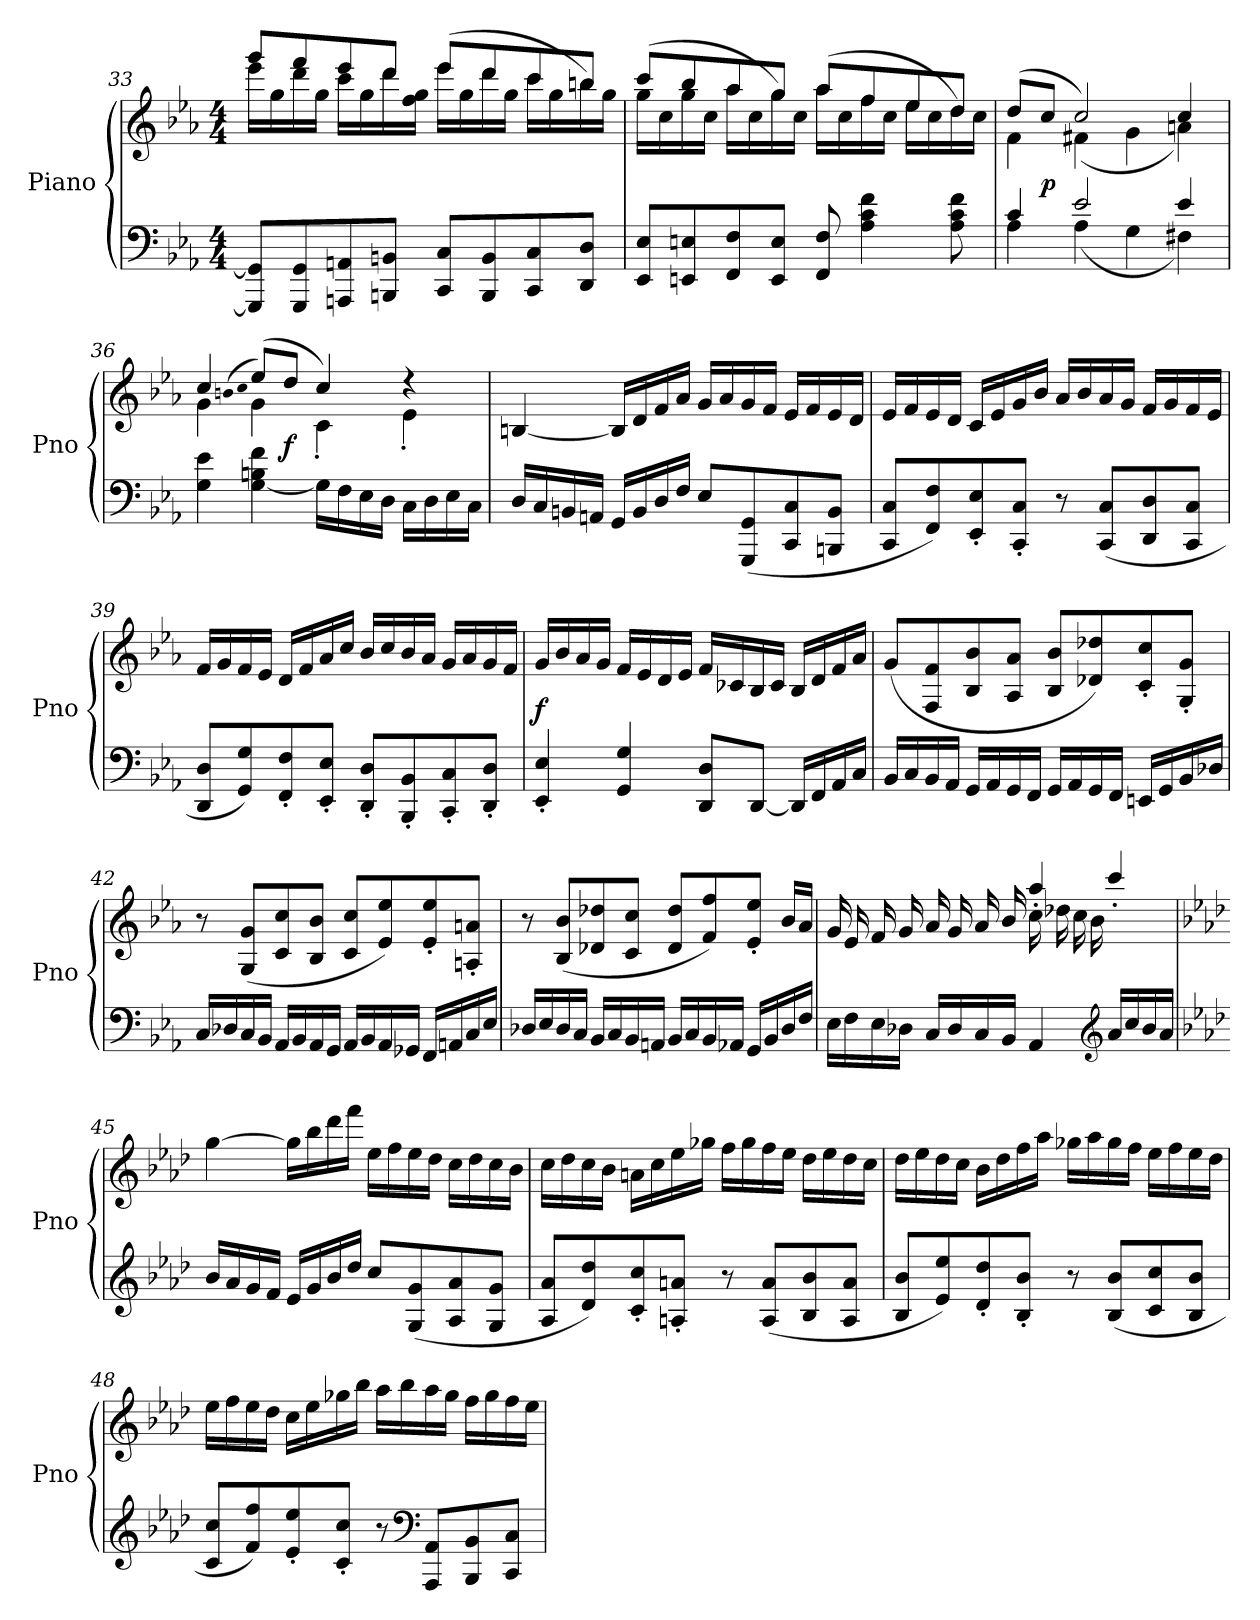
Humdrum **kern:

**kern	**kern	**dynam
*part1	*part1	*part1
*staff2	*staff1	*staff1/2
*I"Piano	*	*
*I'Pno	*	*
*clefF4	*clefG2	*
*k[b-e-a-]	*k[b-e-a-]	*
*c:	*c:	*
*M4/4	*M4/4	*
=33	=33	=33
*	*^	*
8GGG]/ 8GG]/L	8ggg/L	16eee-\LL	.
.	.	16gg\	.
8GGG/ 8GG/	8fff/	16ddd\	.
.	.	16gg\JJ	.
8AAAn/ 8AAn/	8eee-/	16ccc\LL	.
.	.	16gg\	.
8BBBn/ 8BBn/J	8ddd/J	16ddd\	.
.	.	16ff\ 16gg\JJ	.
8CC/ 8C/L	(8eee-/L	16eee-\LL	.
.	.	16gg\	.
8BBB/ 8BB/	8ddd/	16ddd\	.
.	.	16gg\JJ	.
8CC/ 8C/	8ccc/	16ccc\LL	.
.	.	16gg\	.
8DD/ 8D/J	8bbn/J	16bb\)	.
.	.	16gg\JJ	.
=34	=34	=34	=34
8EE-/ 8E-/L	(8ccc/L	16gg\LL	.
.	.	16cc\	.
8EEn/ 8En/	8bb-/	16gg\	.
.	.	16cc\JJ	.
8FF/ 8F/	8aa-/	16aa-\LL	.
.	.	16cc\	.
8EE/ 8E/J	8gg/J	16gg\)	.
.	.	16cc\JJ	.
8FF/ 8F/	(8aa-/L	16aa-\LL	.
.	.	16cc\	.
4A-\ 4c\ 4f\	8ff/	16ff\	.
.	.	16cc\JJ	.
.	8ee-/	16ee-\LL	.
.	.	16cc\	.
8A-\ 8c\ 8f\	8dd/J	16dd\)	.
.	.	16cc\JJ	.
=35	=35	=35	=35
*^	*	*	*
4c/	4A-\	(8dd/L	4f\	.
.	.	8cc/J	.	p
2e-/	(4A-\	2cc/)	(4f#X\	.
.	4G\	.	4g\	.
4e-/	4F#X\)	4cc/	4an\)	.
*v	*v	*	*	*
=36	=36	=36	=36
4G\ 4e-\	4cc/	4g\	.
.	(qbn	.	.
.	qcc	.	.
[4G\ 4Bn\ 4f\	(8ee-/L)	4g\	.
.	8dd/J	.	f
16G\LL]	4cc/)	4c'\	.
16F\	.	.	.
16E-\	.	.	.
16D\JJ	.	.	.
16C\LL	4r	4e-'\	.
16D\	.	.	.
16E-\	.	.	.
16C\JJ	.	.	.
*	*v	*v	*
=37	=37	=37
16D/LL	[4Bn/	.
16C/	.	.
16BBn/	.	.
16AAn/JJ	.	.
16GG/LL	16B/LL]	.
16BB/	16d/	.
16D/	16f/	.
16F/JJ	16a-/JJ	.
8E-/L	16g/LL	.
.	16a-/	.
(8GGG/ 8GG/	16g/	.
.	16f/JJ	.
8CC/ 8C/	16e-/LL	.
.	16f/	.
8BBBn/ 8BB/J	16e-/	.
.	16d/JJ	.
=38	=38	=38
8CC/ 8C/L	16e-/LL	.
.	16f/	.
8FF/ 8F/)	16e-/	.
.	16d/JJ	.
8EE-'/ 8E-'/	16c/LL	.
.	16e-/	.
8CC'/ 8C'/J	16g/	.
.	16b-/JJ	.
8r	16a-/LL	.
.	16b-/	.
(8CC/ 8C/L	16a-/	.
.	16g/JJ	.
8DD/ 8D/	16f/LL	.
.	16g/	.
8CC/ 8C/J	16f/	.
.	16e-/JJ	.
=39	=39	=39
8DD/ 8D/L	16f/LL	.
.	16g/	.
8GG/ 8G/)	16f/	.
.	16e-/JJ	.
8FF'/ 8F'/	16d/LL	.
.	16f/	.
8EE-'/ 8E-'/J	16a-/	.
.	16cc/JJ	.
8DD'/ 8D'/L	16b-/LL	.
.	16cc/	.
8BBB-'/ 8BB-'/	16b-/	.
.	16a-/JJ	.
8CC'/ 8C'/	16g/LL	.
.	16a-/	.
8DD'/ 8D'/J	16g/	.
.	16f/JJ	.
=40	=40	=40
4EE-'/ 4E-'/	16g/LL	f
.	16b-/	.
.	16a-/	.
.	16g/JJ	.
4GG/ 4G/	16f/LL	.
.	16e-/	.
.	16d/	.
.	16e-/JJ	.
8DD/ 8D/L	16f/LL	.
.	16c-X/	.
[8DD/J	16B-/	.
.	16c-/JJ	.
16DD/LL]	16B-/LL	.
16FF/	16d/	.
16AA-/	16f/	.
16C/JJ	16a-/JJ	.
=41	=41	=41
16BB-/LL	(8g/L	.
16C/	.	.
16BB-/	8F/ 8f/	.
16AA-/JJ	.	.
16GG/LL	8B-/ 8b-/	.
16AA-/	.	.
16GG/	8A-/ 8a-/J	.
16FF/JJ	.	.
16GG/LL	8B-/ 8b-/L	.
16AA-/	.	.
16GG/	8d-X/ 8dd-X/)	.
16FF/JJ	.	.
16EEn/LL	8c'/ 8cc'/	.
16GG/	.	.
16BB-/	8G'/ 8g'/J	.
16D-X/JJ	.	.
=42	=42	=42
16C/LL	8r	.
16D-X/	.	.
16C/	(8G/ 8g/L	.
16BB-/JJ	.	.
16AA-/LL	8c/ 8cc/	.
16BB-/	.	.
16AA-/	8B-/ 8b-/J	.
16GG/JJ	.	.
16AA-/LL	8c/ 8cc/L	.
16BB-/	.	.
16AA-/	8e-/ 8ee-/)	.
16GG-X/JJ	.	.
16FF/LL	8e-'/ 8ee-'/	.
16AAn/	.	.
16C/	8An'/ 8an'/J	.
16E-/JJ	.	.
=43	=43	=43
16D-X/LL	8r	.
16E-/	.	.
16D-/	(8B-/ 8b-/L	.
16C/JJ	.	.
16BB-/LL	8d-X/ 8dd-X/	.
16C/	.	.
16BB-/	8c/ 8cc/J	.
16AAn/JJ	.	.
16BB-/LL	8d-/ 8dd-/L	.
16C/	.	.
16BB-/	8f/ 8ff/)	.
16AA-X/JJ	.	.
16GG/LL	8e-'/ 8ee-'/J	.
16BB-/	.	.
16D-/	16b-/LL	.
16F/JJ	16a-/JJ	.
=44	=44	=44
*	*^	*
16E-\LL	16g/	16ryy	.
16F\	4..ryy	16e-/	.
16E-\	.	16f/	.
16D-X\JJ	.	16g/	.
16C/LL	.	16a-/	.
16D-/	.	16g/	.
16C/	.	16a-/	.
16BB-/JJ	.	16b-/	.
4AA-/	16cc\	4aa-'/	.
.	16dd-X\	.	.
.	16cc\	.	.
.	16b-\	.	.
*clefG2	*	*	*
16a-/LL	4ryy	4ccc'/	.
16cc/	.	.	.
16b-/	.	.	.
16a-/JJ	.	.	.
*	*v	*v	*
=45	=45	=45
*k[b-e-a-d-]	*k[b-e-a-d-]	*
16b-/LL	[4gg\	.
16a-/	.	.
16g/	.	.
16f/JJ	.	.
16e-/LL	16gg\LL]	.
16g/	16bb-\	.
16b-/	16ddd-\	.
16dd-/JJ	16fff\JJ	.
8cc/L	16ee-\LL	.
.	16ff\	.
(8G/ 8g/	16ee-\	.
.	16dd-\JJ	.
8A-/ 8a-/	16cc\LL	.
.	16dd-\	.
8G/ 8g/J	16cc\	.
.	16b-\JJ	.
=46	=46	=46
8A-/ 8a-/L	16cc\LL	.
.	16dd-\	.
8d-/ 8dd-/)	16cc\	.
.	16b-\JJ	.
8c'/ 8cc'/	16an\LL	.
.	16cc\	.
8An'/ 8an'/J	16ee-\	.
.	16gg-X\JJ	.
8r	16ff\LL	.
.	16gg-\	.
(8A/ 8a/L	16ff\	.
.	16ee-\JJ	.
8B-/ 8b-/	16dd-\LL	.
.	16ee-\	.
8A/ 8a/J	16dd-\	.
.	16cc\JJ	.
=47	=47	=47
8B-/ 8b-/L	16dd-\LL	.
.	16ee-\	.
8e-/ 8ee-/)	16dd-\	.
.	16cc\JJ	.
8d-'/ 8dd-'/	16b-\LL	.
.	16dd-\	.
8B-'/ 8b-'/J	16ff\	.
.	16aa-\JJ	.
8r	16gg-X\LL	.
.	16aa-\	.
(8B-/ 8b-/L	16gg-\	.
.	16ff\JJ	.
8c/ 8cc/	16ee-\LL	.
.	16ff\	.
8B-/ 8b-/J	16ee-\	.
.	16dd-\JJ	.
=48	=48	=48
8c/ 8cc/L	16ee-\LL	.
.	16ff\	.
8f/ 8ff/)	16ee-\	.
.	16dd-\JJ	.
8e-'/ 8ee-'/	16cc\LL	.
.	16ee-\	.
8c'/ 8cc'/J	16gg-X\	.
.	16bb-\JJ	.
8r	16aa-\LL	.
.	16bb-\	.
*clefF4	*	*
8AAA-/ 8AA-/L	16aa-\	.
.	16gg-\JJ	.
8BBB-/ 8BB-/	16ff\LL	.
.	16gg-\	.
8CC/ 8C/J	16ff\	.
.	16ee-\JJ	.
=	=	=
*-	*-	*-
